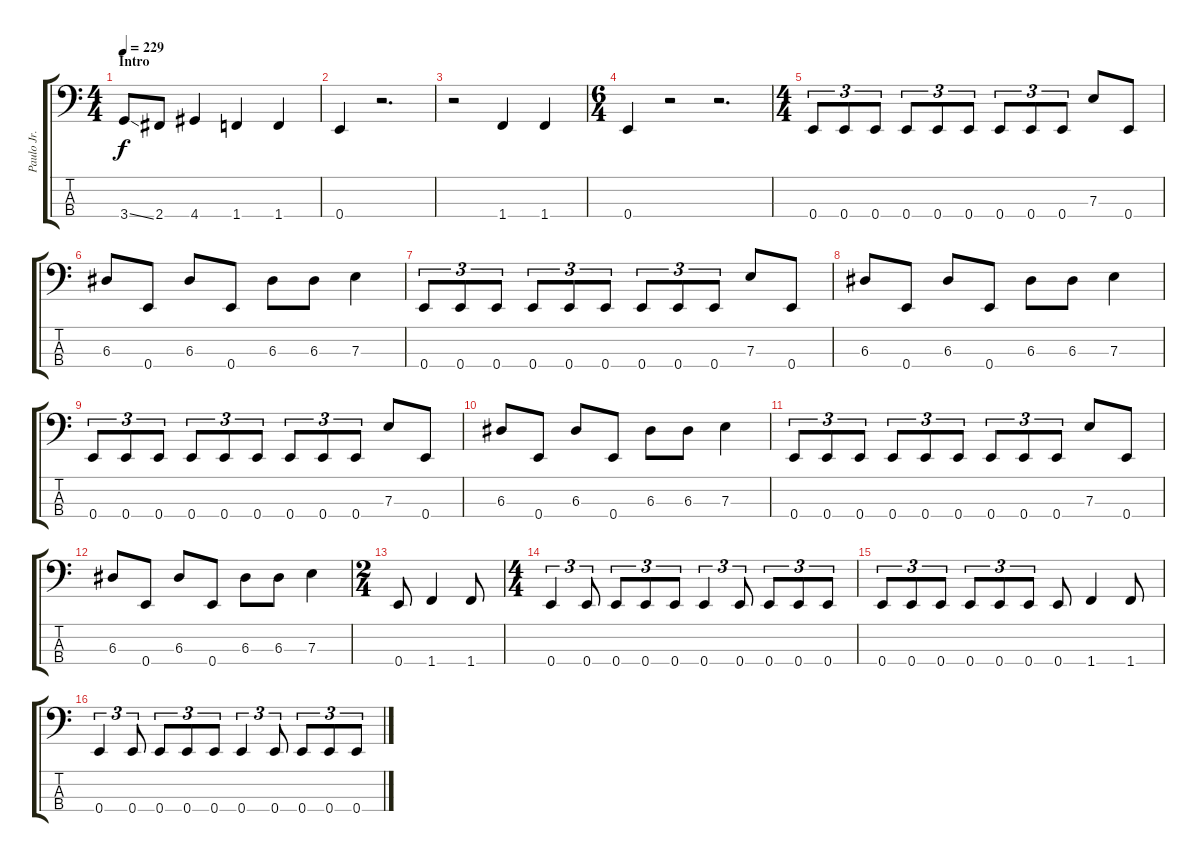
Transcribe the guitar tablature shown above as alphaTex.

\track ("Paulo Jr." "Paulo Jr.") {instrument electricbasspick}
\staff {score tabs}
\tuning (G2 D2 A1 E1) {hide}
\ts (4 4)
\section ("" "Intro")
\tempo 229
\clef f4
\ks c
3.4{ss}.8{dy f instrument electricbasspick} 2.4.8 4.4.4 1.4.4 1.4.4 |
0.4.4 r.2{d} |
r.2 1.4.4 1.4.4 |
\ts (6 4)
0.4.4 r.2 r.2{d} |
\ts (4 4)
0.4.8{tu (3 2)} 0.4.8{tu (3 2)} 0.4.8{tu (3 2)} 0.4.8{tu (3 2)} 0.4.8{tu (3 2)} 0.4.8{tu (3 2)} 0.4.8{tu (3 2)} 0.4.8{tu (3 2)} 0.4.8{tu (3 2)} 7.3.8 0.4.8 |
6.3.8 0.4.8 6.3.8 0.4.8 6.3.8 6.3.8 7.3.4 |
0.4.8{tu (3 2)} 0.4.8{tu (3 2)} 0.4.8{tu (3 2)} 0.4.8{tu (3 2)} 0.4.8{tu (3 2)} 0.4.8{tu (3 2)} 0.4.8{tu (3 2)} 0.4.8{tu (3 2)} 0.4.8{tu (3 2)} 7.3.8 0.4.8 |
6.3.8 0.4.8 6.3.8 0.4.8 6.3.8 6.3.8 7.3.4 |
0.4.8{tu (3 2)} 0.4.8{tu (3 2)} 0.4.8{tu (3 2)} 0.4.8{tu (3 2)} 0.4.8{tu (3 2)} 0.4.8{tu (3 2)} 0.4.8{tu (3 2)} 0.4.8{tu (3 2)} 0.4.8{tu (3 2)} 7.3.8 0.4.8 |
6.3.8 0.4.8 6.3.8 0.4.8 6.3.8 6.3.8 7.3.4 |
0.4.8{tu (3 2)} 0.4.8{tu (3 2)} 0.4.8{tu (3 2)} 0.4.8{tu (3 2)} 0.4.8{tu (3 2)} 0.4.8{tu (3 2)} 0.4.8{tu (3 2)} 0.4.8{tu (3 2)} 0.4.8{tu (3 2)} 7.3.8 0.4.8 |
6.3.8 0.4.8 6.3.8 0.4.8 6.3.8 6.3.8 7.3.4 |
\ts (2 4)
0.4.8 1.4.4 1.4.8 |
\ts (4 4)
0.4.4{tu (3 2)} 0.4.8{tu (3 2)} 0.4.8{tu (3 2)} 0.4.8{tu (3 2)} 0.4.8{tu (3 2)} 0.4.4{tu (3 2)} 0.4.8{tu (3 2)} 0.4.8{tu (3 2)} 0.4.8{tu (3 2)} 0.4.8{tu (3 2)} |
0.4.8{tu (3 2)} 0.4.8{tu (3 2)} 0.4.8{tu (3 2)} 0.4.8{tu (3 2)} 0.4.8{tu (3 2)} 0.4.8{tu (3 2)} 0.4.8 1.4.4 1.4.8 |
0.4.4{tu (3 2)} 0.4.8{tu (3 2)} 0.4.8{tu (3 2)} 0.4.8{tu (3 2)} 0.4.8{tu (3 2)} 0.4.4{tu (3 2)} 0.4.8{tu (3 2)} 0.4.8{tu (3 2)} 0.4.8{tu (3 2)} 0.4.8{tu (3 2)}
